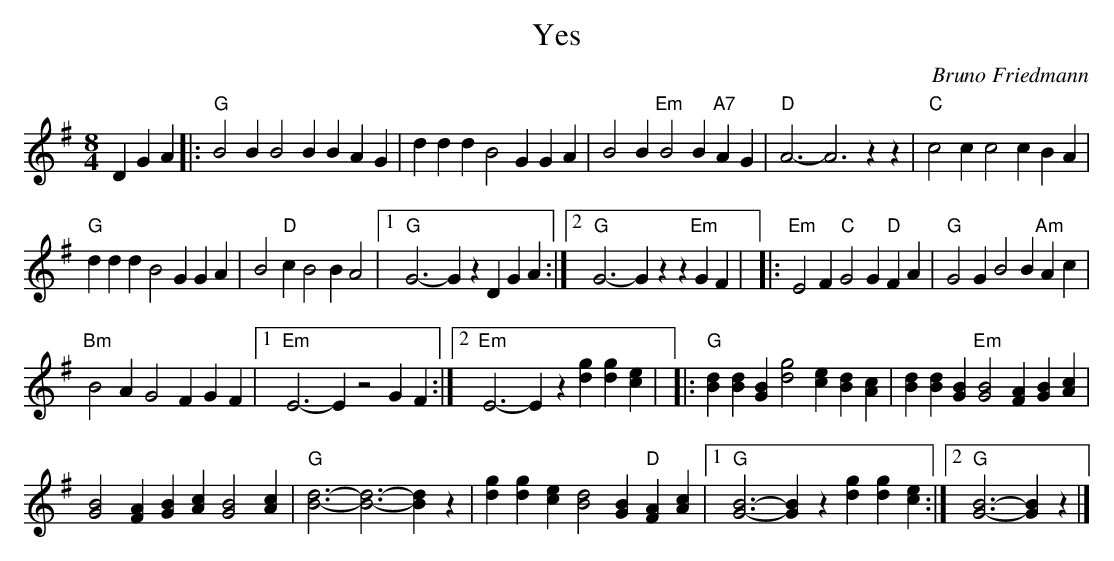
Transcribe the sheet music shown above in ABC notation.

X:1
T:Yes
C:Bruno Friedmann
L:1/4
M:8/4
K:G
DGA|:"G"B2B B2BB AG | dddB2G GA |\
B2B "Em"B2B "A7"AG | "D"A3-A3 zz | "C"c2c c2c BA |
"G"dddB2G GA | B2 "D"cB2BA2 |1 "G"G3-G z DGA :|2 "G"G3-G zz "Em"GF |\
|:"Em"E2F "C"G2G "D"FA | "G"G2G B2B "Am"Ac |
"Bm"B2AG2FGF |1 "Em"E3-E z2 GF :|2 "Em"E3-E z [dg][dg][ce]|\
|:"G"[Bd][Bd][GB][d2g2][ce][Bd][Ac] | [Bd][Bd][GB]"Em"[G2B2][FA][GB][Ac]|
[G2B2][FA][GB][Ac][G2B2][Ac] | "G"[B3d3]-[B3d3]-[Bd]z |\
[dg][dg][ce][B2d2][GB]"D"[FA][Ac] |1 "G"[G3B3]-[GB]z[dg][dg][ce] :|2 "G"[G3B3]-[GB]z|]
